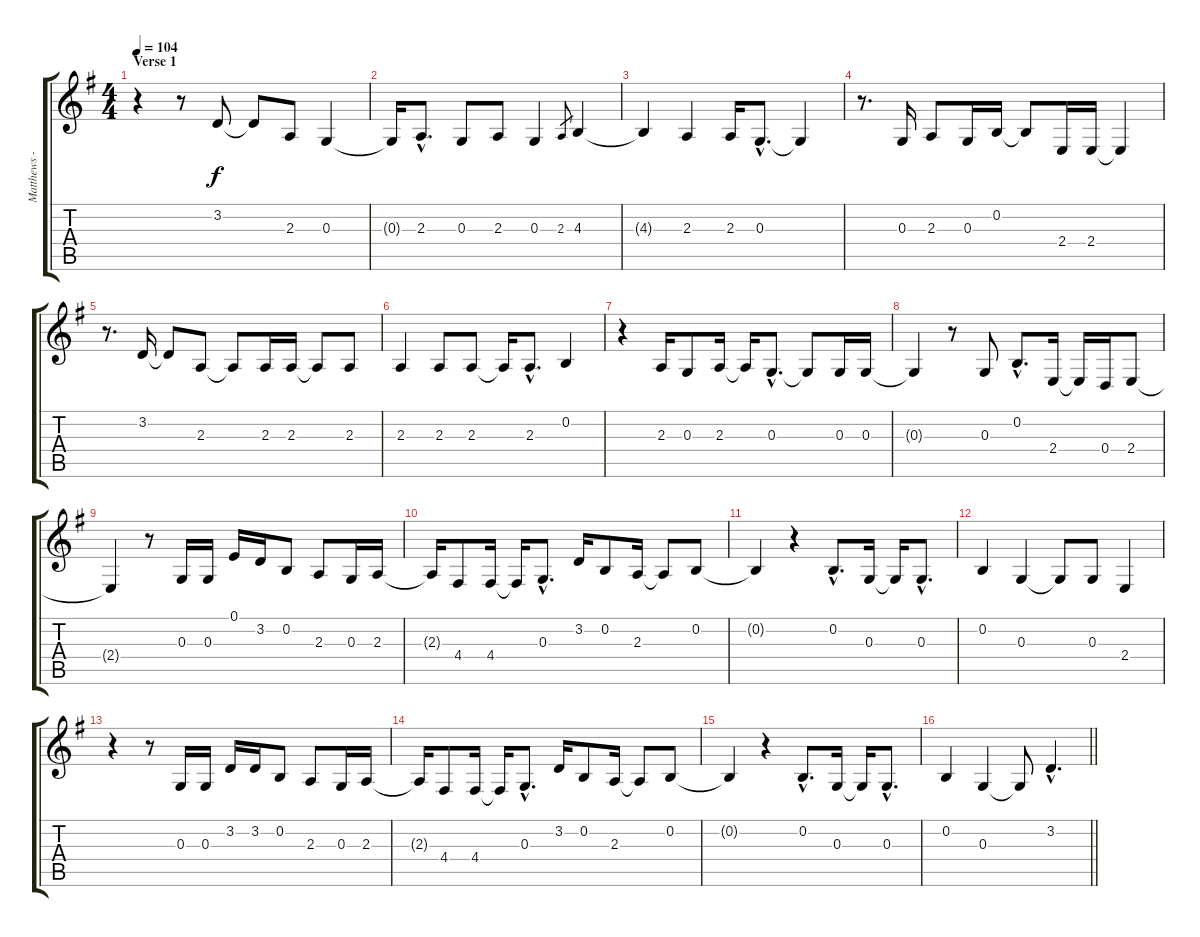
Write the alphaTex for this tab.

\track ("Matthews - Vocals" "Matthews -") {instrument lead2sawtooth}
\staff {score tabs}
\tuning (E4 B3 G3 D3 A2 E2) {hide}
\ts (4 4)
\section ("" "Verse 1")
\tempo 104
\clef g2
\ks eminor
r.4{dy f} r.8 3.2.8 3.2{t}.8 2.3.8 0.3.4 |
0.3{t}.16 2.3{hac}.8{d} 0.3.8 2.3.8 0.3.4 2.3.8{gr} 4.3.4 |
4.3{t}.4 2.3.4 2.3.16 0.3{hac}.8{d} 0.3{t}.4 |
r.8{d} 0.3.16 2.3.8 0.3.16 0.2.16 0.2{t}.8 2.4.16 2.4.16 2.4{t}.4 |
r.8{d} 3.2.16 3.2{t}.8 2.3.8 2.3{t}.8 2.3.16 2.3.16 2.3{t}.8 2.3.8 |
2.3.4 2.3.8 2.3.8 2.3{t}.16 2.3{hac}.8{d} 0.2.4 |
r.4 2.3.16 0.3.8 2.3.16 2.3{t}.16 0.3{hac}.8{d} 0.3{t}.8 0.3.16 0.3.16 |
0.3{t}.4 r.8 0.3.8 0.2{hac}.8{d} 2.4.16 2.4{t}.16 0.4.16 2.4.8 |
2.4{t}.4 r.8 0.3.16 0.3.16 0.1.16 3.2.16 0.2.8 2.3.8 0.3.16 2.3.16 |
2.3{t}.16 4.4.8 4.4.16 4.4{t}.16 0.3{hac}.8{d} 3.2.16 0.2.8 2.3.16 2.3{t}.8 0.2.8 |
0.2{t}.4 r.4 0.2{hac}.8{d} 0.3.16 0.3{t}.16 0.3{hac}.8{d} |
0.2.4 0.3.4 0.3{t}.8 0.3.8 2.4.4 |
r.4 r.8 0.3.16 0.3.16 3.2.16 3.2.16 0.2.8 2.3.8 0.3.16 2.3.16 |
2.3{t}.16 4.4.8 4.4.16 4.4{t}.16 0.3{hac}.8{d} 3.2.16 0.2.8 2.3.16 2.3{t}.8 0.2.8 |
0.2{t}.4 r.4 0.2{hac}.8{d} 0.3.16 0.3{t}.16 0.3{hac}.8{d} |
\barLineRight lightlight
0.2.4 0.3.4 0.3{t}.8 3.2{hac}.4{d}
